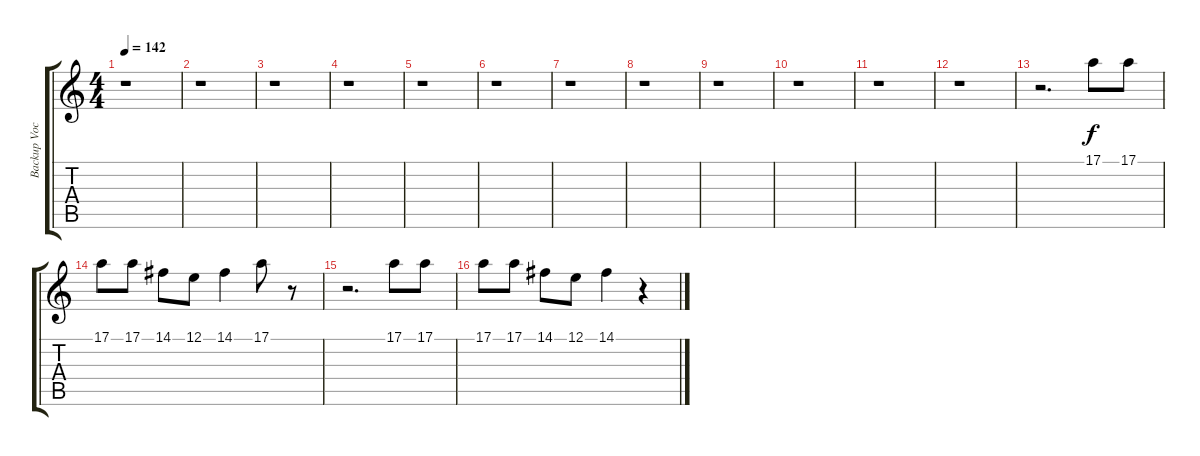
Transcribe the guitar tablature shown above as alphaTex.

\track ("Backup Vocal" "Backup Voc") {instrument voiceoohs}
\staff {score tabs}
\tuning (E4 B3 G3 D3 A2 E2) {hide}
\ts (4 4)
\tempo 142
\clef g2
\ks c
r.1{dy f instrument voiceoohs} |
r.1 |
r.1 |
r.1 |
r.1 |
r.1 |
r.1 |
r.1 |
r.1 |
r.1 |
r.1 |
r.1 |
r.2{d} 17.1.8 17.1.8 |
17.1.8 17.1.8 14.1.8 12.1.8 14.1.4 17.1.8 r.8 |
r.2{d} 17.1.8 17.1.8 |
17.1.8 17.1.8 14.1.8 12.1.8 14.1.4 r.4
